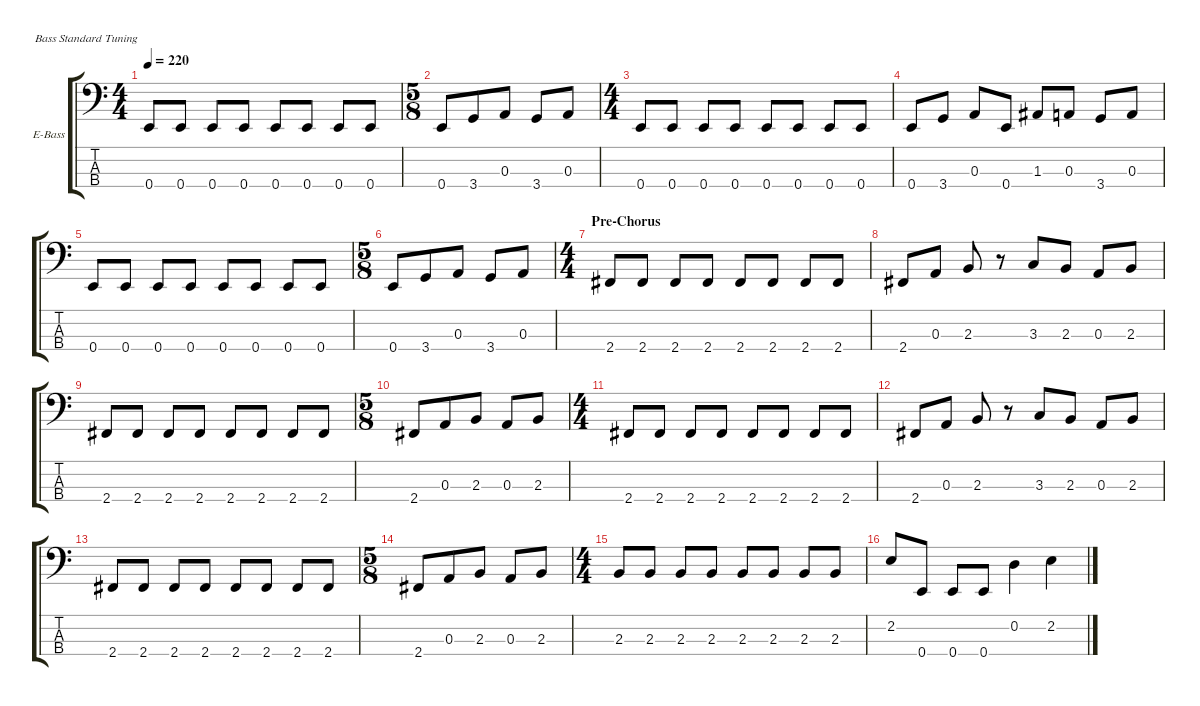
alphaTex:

\hideDynamics
\bracketExtendMode groupsimilarinstruments
\firstSystemTrackNameOrientation horizontal
\otherSystemsTrackNameOrientation horizontal
\track ("Bass" "E-Bass") {multiBarRest instrument electricbassfinger}
\staff {score tabs}
\tuning (G2 D2 A1 E1)
\ts (4 4)
\tempo 220
\clef f4
\ks c
0.4.8{dy fff} 0.4.8 0.4.8 0.4.8 0.4.8 0.4.8 0.4.8 0.4.8 |
\ts (5 8)
0.4.8 3.4.8 0.3.8 3.4.8 0.3.8 |
\ts (4 4)
0.4.8 0.4.8 0.4.8 0.4.8 0.4.8 0.4.8 0.4.8 0.4.8 |
0.4.8 3.4.8 0.3.8 0.4.8 1.3.8 0.3.8 3.4.8 0.3.8 |
0.4.8 0.4.8 0.4.8 0.4.8 0.4.8 0.4.8 0.4.8 0.4.8 |
\ts (5 8)
0.4.8 3.4.8 0.3.8 3.4.8 0.3.8 |
\ts (4 4)
\section ("" "Pre-Chorus")
2.4.8 2.4.8 2.4.8 2.4.8 2.4.8 2.4.8 2.4.8 2.4.8 |
2.4.8 0.3.8 2.3.8 r.8 3.3.8 2.3.8 0.3.8 2.3.8 |
2.4.8 2.4.8 2.4.8 2.4.8 2.4.8 2.4.8 2.4.8 2.4.8 |
\ts (5 8)
2.4.8 0.3.8 2.3.8 0.3.8 2.3.8 |
\ts (4 4)
2.4.8 2.4.8 2.4.8 2.4.8 2.4.8 2.4.8 2.4.8 2.4.8 |
2.4.8 0.3.8 2.3.8 r.8 3.3.8 2.3.8 0.3.8 2.3.8 |
2.4.8 2.4.8 2.4.8 2.4.8 2.4.8 2.4.8 2.4.8 2.4.8 |
\ts (5 8)
2.4.8 0.3.8 2.3.8 0.3.8 2.3.8 |
\ts (4 4)
2.3.8 2.3.8 2.3.8 2.3.8 2.3.8 2.3.8 2.3.8 2.3.8 |
2.2.8 0.4.8 0.4.8 0.4.8 0.2.4 2.2.4
